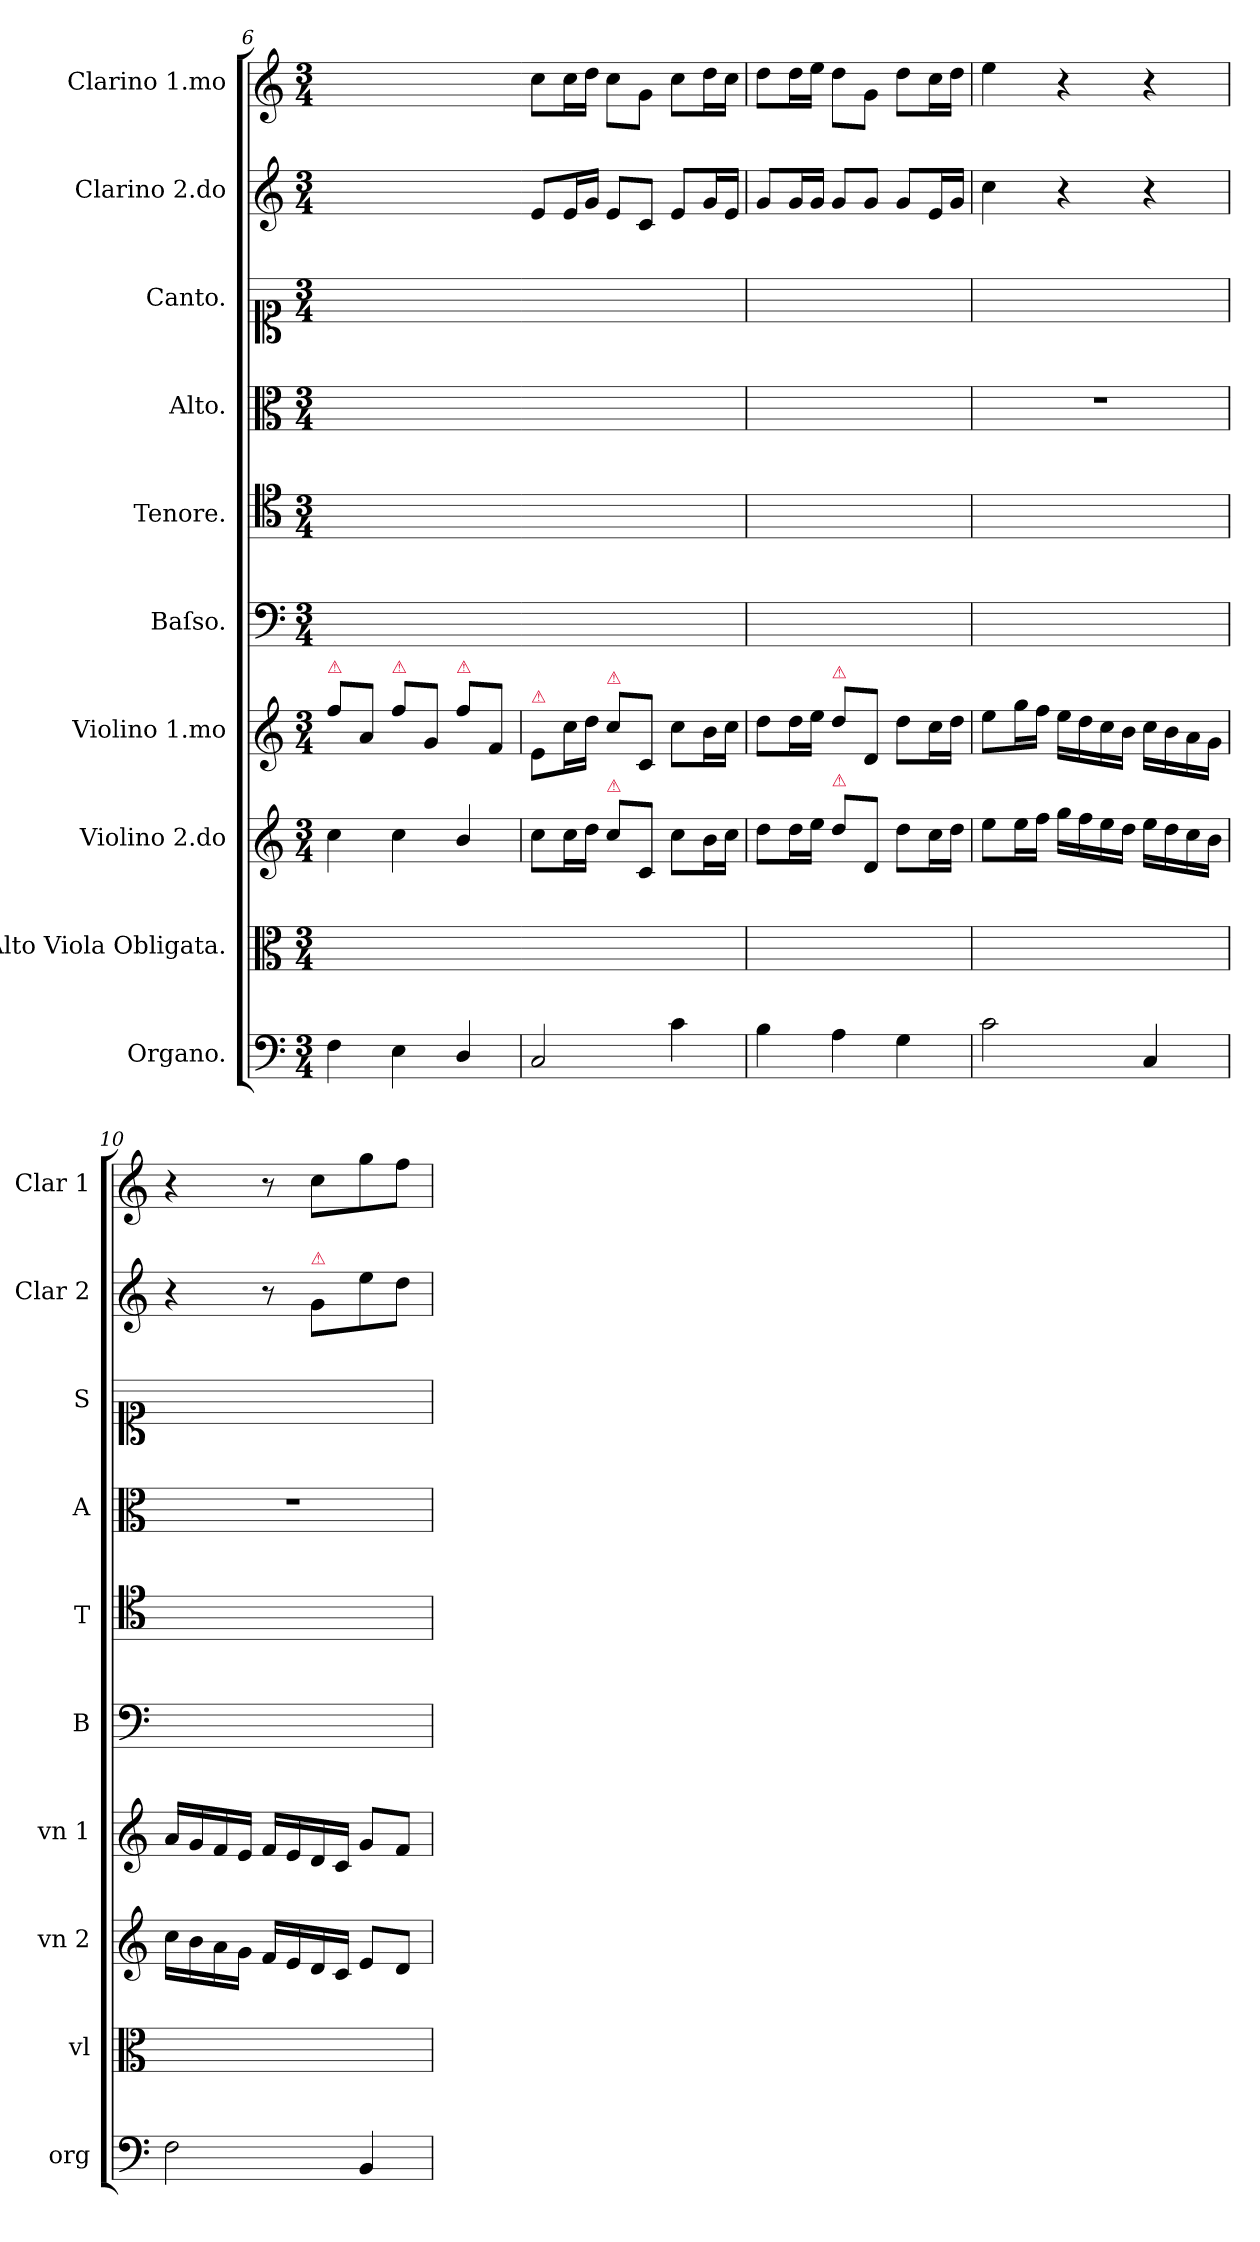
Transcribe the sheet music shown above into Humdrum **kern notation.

**kern	**kern	**kern	**kern	**kern	**kern	**kern	**kern	**kern	**kern
*part10	*part9	*part8	*part7	*part6	*part5	*part4	*part3	*part2	*part1
*staff10	*staff9	*staff8	*staff7	*staff6	*staff5	*staff4	*staff3	*staff2	*staff1
*I"Organo.	*I"Alto Viola Obligata.	*I"Violino 2.do	*I"Violino 1.mo	*I"Baſso.	*I"Tenore.	*I"Alto.	*I"Canto.	*I"Clarino 2.do	*I"Clarino 1.mo
*I'org	*I'vl	*I'vn 2	*I'vn 1	*I'B	*I'T	*I'A	*I'S	*I'Clar 2	*I'Clar 1
*clefF4	*clefC3	*clefG2	*clefG2	*clefF4	*clefC4	*clefC3	*clefC1	*clefG2	*clefG2
*k[]	*k[]	*k[]	*k[]	*k[]	*k[]	*k[]	*k[]	*k[]	*k[]
*C:	*C:	*C:	*C:	*C:	*C:	*C:	*C:	*C:	*C:
*M3/4	*M3/4	*M3/4	*M3/4	*M3/4	*M3/4	*M3/4	*M3/4	*M3/4	*M3/4
=6	=6	=6	=6	=6	=6	=6	=6	=6	=6
!	!	!	!LO:TX:a:color=crimson:t=⚠	!	!	!	!	!	!
4F\	2.ryy	4cc\	8ff\L	2.ryy	2.ryy	2.ryy	2.ryy	2.ryy	2.ryy
.	.	.	8a/J	.	.	.	.	.	.
!	!	!	!LO:TX:a:color=crimson:t=⚠	!	!	!	!	!	!
4E\	.	4cc\	8ff\L	.	.	.	.	.	.
.	.	.	8g/J	.	.	.	.	.	.
!	!	!	!LO:TX:a:color=crimson:t=⚠	!	!	!	!	!	!
4D/	.	4b/	8ff\L	.	.	.	.	.	.
.	.	.	8f/J	.	.	.	.	.	.
=7	=7	=7	=7	=7	=7	=7	=7	=7-	=7-
!	!	!	!LO:TX:a:color=crimson:t=⚠	!	!	!	!	!	!
2C/	2.ryy	8cc\L	8e/L	2.ryy	2.ryy	2.ryy	2.ryy	8e/L	8cc\L
.	.	16cc\L	16cc\L	.	.	.	.	16e/L	16cc\L
.	.	16dd\JJ	16dd\JJ	.	.	.	.	16g/JJ	16dd\JJ
!	!	!	!LO:TX:a:color=crimson:t=⚠	!	!	!	!	!	!
!	!	!LO:TX:a:color=crimson:t=⚠	!	!	!	!	!	!	!
.	.	8cc\L	8cc\L	.	.	.	.	8e/L	8cc\L
.	.	8c/J	8c/J	.	.	.	.	8c/J	8g\J
4c\	.	8cc\L	8cc\L	.	.	.	.	8e/L	8cc\L
.	.	16b\L	16b\L	.	.	.	.	16g/L	16dd\L
.	.	16cc\JJ	16cc\JJ	.	.	.	.	16e/JJ	16cc\JJ
=8	=8	=8	=8	=8	=8	=8	=8	=8	=8
4B\	2.ryy	8dd\L	8dd\L	2.ryy	2.ryy	2.ryy	2.ryy	8g/L	8dd\L
.	.	16dd\L	16dd\L	.	.	.	.	16g/L	16dd\L
.	.	16ee\JJ	16ee\JJ	.	.	.	.	16g/JJ	16ee\JJ
!	!	!	!LO:TX:a:color=crimson:t=⚠	!	!	!	!	!	!
!	!	!LO:TX:a:color=crimson:t=⚠	!	!	!	!	!	!	!
4A\	.	8dd\L	8dd\L	.	.	.	.	8g/L	8dd\L
.	.	8d/J	8d/J	.	.	.	.	8g/J	8g\J
4G\	.	8dd\L	8dd\L	.	.	.	.	8g/L	8dd\L
.	.	16cc\L	16cc\L	.	.	.	.	16e/L	16cc\L
.	.	16dd\JJ	16dd\JJ	.	.	.	.	16g/JJ	16dd\JJ
=9	=9	=9	=9	=9	=9	=9	=9	=9	=9
2c\	2.ryy	8ee\L	8ee\L	2.ryy	2.ryy	2.r	2.ryy	4cc\	4ee\
.	.	16ee\L	16gg\L	.	.	.	.	.	.
.	.	16ff\JJ	16ff\JJ	.	.	.	.	.	.
.	.	16gg\LL	16ee\LL	.	.	.	.	4r	4r
.	.	16ff\	16dd\	.	.	.	.	.	.
.	.	16ee\	16cc\	.	.	.	.	.	.
.	.	16dd\JJ	16b\JJ	.	.	.	.	.	.
4C/	.	16ee\LL	16cc\LL	.	.	.	.	4r	4r
.	.	16dd\	16b\	.	.	.	.	.	.
.	.	16cc\	16a\	.	.	.	.	.	.
.	.	16b\JJ	16g\JJ	.	.	.	.	.	.
=10	=10	=10	=10	=10	=10	=10	=10	=10	=10
2F\	2.ryy	16cc\LL	16a/LL	2.ryy	2.ryy	2.r	2.ryy	4r	4r
.	.	16b\	16g/	.	.	.	.	.	.
.	.	16a\	16f/	.	.	.	.	.	.
.	.	16g\JJ	16e/JJ	.	.	.	.	.	.
.	.	16f/LL	16f/LL	.	.	.	.	8r	8r
.	.	16e/	16e/	.	.	.	.	.	.
!	!	!	!	!	!	!	!	!LO:TX:a:color=crimson:t=⚠	!
.	.	16d/	16d/	.	.	.	.	8g/L	8cc\L
.	.	16c/JJ	16c/JJ	.	.	.	.	.	.
4BB/	.	8e/L	8g/L	.	.	.	.	8ee\	8gg\
.	.	8d/J	8f/J	.	.	.	.	8dd\J	8ff\J
=	=	=	=	=	=	=	=	=	=
*-	*-	*-	*-	*-	*-	*-	*-	*-	*-
